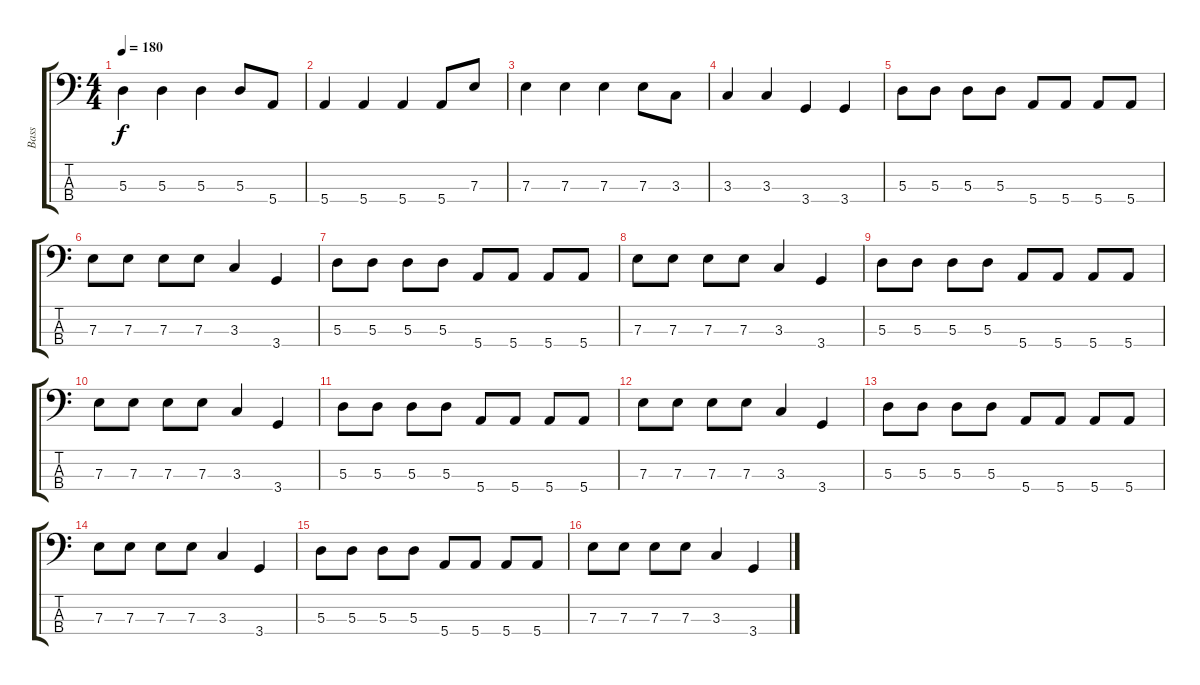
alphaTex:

\track ("Bass" "Bass") {instrument electricbasspick}
\staff {score tabs}
\tuning (G2 D2 A1 E1) {hide}
\ts (4 4)
\tempo 180
\clef f4
\ks c
5.3.4{dy f} 5.3.4 5.3.4 5.3.8 5.4.8 |
5.4.4 5.4.4 5.4.4 5.4.8 7.3.8 |
7.3.4 7.3.4 7.3.4 7.3.8 3.3.8 |
3.3.4 3.3.4 3.4.4 3.4.4 |
5.3.8 5.3.8 5.3.8 5.3.8 5.4.8 5.4.8 5.4.8 5.4.8 |
7.3.8 7.3.8 7.3.8 7.3.8 3.3.4 3.4.4 |
5.3.8 5.3.8 5.3.8 5.3.8 5.4.8 5.4.8 5.4.8 5.4.8 |
7.3.8 7.3.8 7.3.8 7.3.8 3.3.4 3.4.4 |
5.3.8 5.3.8 5.3.8 5.3.8 5.4.8 5.4.8 5.4.8 5.4.8 |
7.3.8 7.3.8 7.3.8 7.3.8 3.3.4 3.4.4 |
5.3.8 5.3.8 5.3.8 5.3.8 5.4.8 5.4.8 5.4.8 5.4.8 |
7.3.8 7.3.8 7.3.8 7.3.8 3.3.4 3.4.4 |
5.3.8 5.3.8 5.3.8 5.3.8 5.4.8 5.4.8 5.4.8 5.4.8 |
7.3.8 7.3.8 7.3.8 7.3.8 3.3.4 3.4.4 |
5.3.8 5.3.8 5.3.8 5.3.8 5.4.8 5.4.8 5.4.8 5.4.8 |
7.3.8 7.3.8 7.3.8 7.3.8 3.3.4 3.4.4
